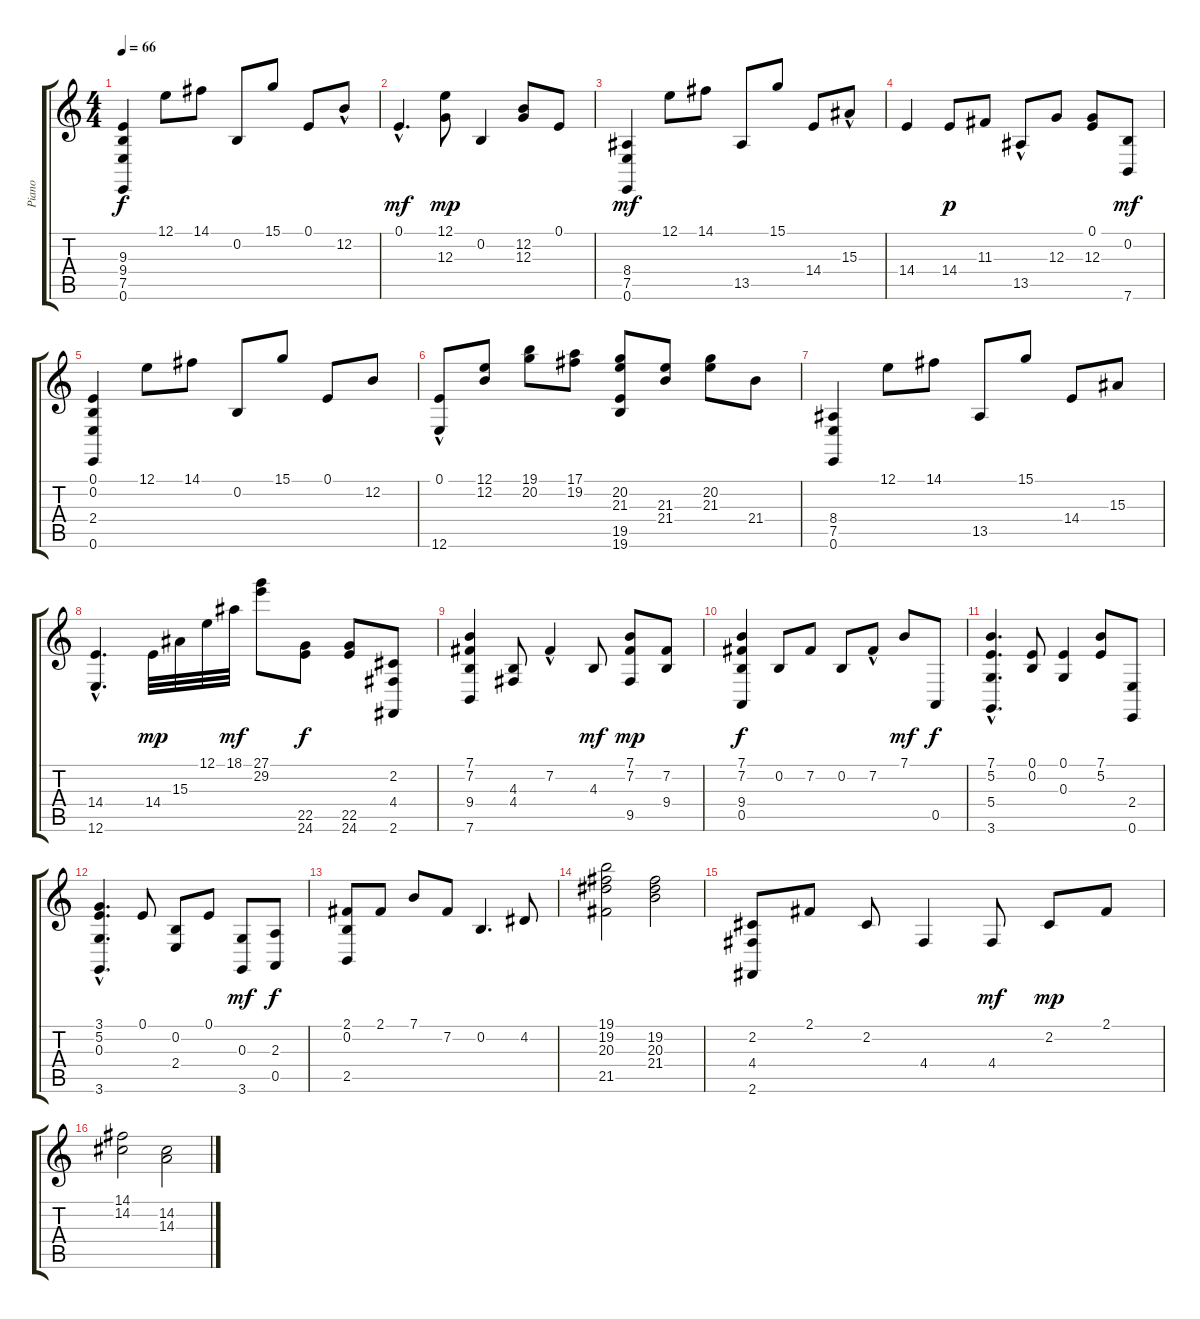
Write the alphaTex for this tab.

\track (" Piano" " Piano") {instrument brightacousticpiano}
\staff {score tabs}
\tuning (E4 B3 G3 D3 A2 E2) {hide}
\ts (4 4)
\tempo 66
\clef g2
\ks c
(9.3 9.4 7.5 0.6).4{dy f instrument brightacousticpiano} 12.1.8 14.1.8 0.2.8 15.1.8 0.1.8 12.2{hac}.8 |
0.1{hac}.4{d dy mf} (12.1 12.3).8{dy mp} 0.2.4 (12.2 12.3).8 0.1.8 |
(8.4 7.5 0.6).4{dy mf} 12.1.8 14.1.8 13.5.8 15.1.8 14.4.8 15.3{hac}.8 |
14.4.4 14.4.8{dy p} 11.3.8 13.5{hac}.8 12.3.8 (0.1 12.3).8 (0.2 7.6).8{dy mf} |
(0.1 0.2 2.4 0.6).4 12.1.8 14.1.8 0.2.8 15.1.8 0.1.8 12.2.8 |
(0.1{hac} 12.6).8 (12.1 12.2).8 (19.1 20.2).8 (17.1 19.2).8 (20.2 21.3 19.5 19.6).8 (21.3 21.4).8 (20.2 21.3).8 21.4.8 |
(8.4 7.5 0.6).4 12.1.8 14.1.8 13.5.8 15.1.8 14.4.8 15.3.8 |
(14.4 12.6{hac}).4{d} 14.4.32{dy mp} 15.3.32 12.1.32 18.1.32{dy mf} (27.1 29.2).8 (22.5 24.6).8{dy f} (22.5 24.6).8 (2.2 4.4 2.6).8 |
(7.1 7.2 9.4 7.6).4 (4.3 4.4).8 7.2{hac}.4 4.3.8{dy mf} (7.1 7.2 9.5).8{dy mp} (7.2 9.4).8 |
(7.1 7.2 9.4 0.5).4{dy f} 0.2.8 7.2.8 0.2.8 7.2{hac}.8 7.1.8{dy mf} 0.5.8{dy f} |
(7.1{hac} 5.2{hac} 5.4{hac} 3.6{hac}).4{d} (0.1 0.2).8 (0.1 0.3).4 (7.1 5.2).8 (2.4 0.6).8 |
(3.1 5.2 0.3{hac} 3.6{hac}).4{d} 0.1.8 (0.2 2.4).8 0.1.8 (0.3 3.6).8{dy mf} (2.3 0.5).8{dy f} |
(2.1 0.2 2.5).8 2.1.8 7.1.8 7.2.8 0.2.4{d} 4.2.8 |
(19.1 19.2 20.3 21.5).2 (19.2 20.3 21.4).2 |
(2.2 4.4 2.6).8 2.1.8 2.2.8 4.4.4 4.4.8{dy mf} 2.2.8{dy mp} 2.1.8 |
(14.1 14.2).2 (14.2 14.3).2
